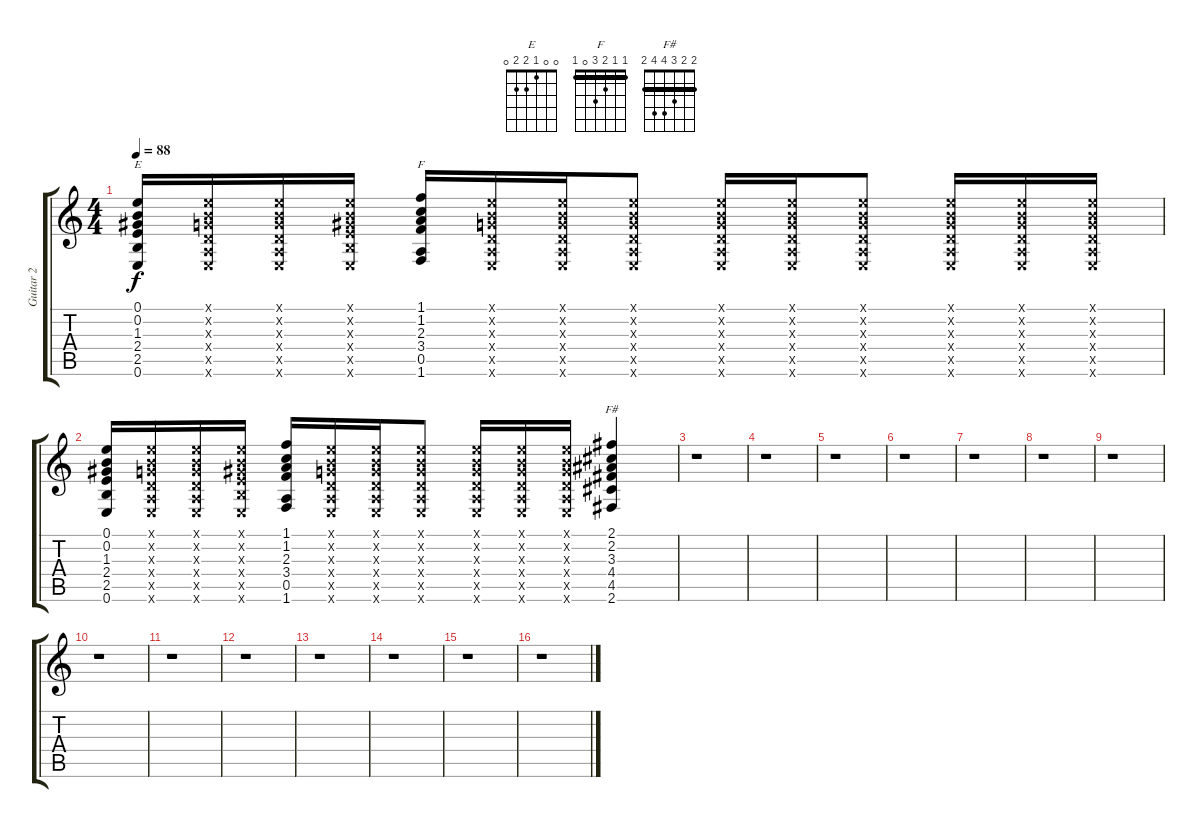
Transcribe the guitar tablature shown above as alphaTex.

\track ("Guitar 2" "Guitar 2") {instrument acousticguitarnylon}
\staff {score tabs}
\tuning (E4 B3 G3 D3 A2 E2) {hide}
\chord ("E" 0 0 1 2 2 0)
\chord ("F" 1 1 2 3 0 1) {barre 1}
\chord ("F#" 2 2 3 4 4 2) {barre 2}
\ts (4 4)
\tempo 88
\clef g2
\ks c
(0.1 0.2 1.3 2.4 2.5 0.6).16{ch "E" dy f} (0.1{x} 0.2{x} 0.3{x} 0.4{x} 0.5{x} 0.6{x}).16 (0.1{x} 0.2{x} 0.3{x} 0.4{x} 0.5{x} 0.6{x}).16 (0.1{x} 0.2{x} 1.3{x} 2.4{x} 2.5{x} 0.6{x}).16 (1.1 1.2 2.3 3.4 0.5 1.6).16{ch "F"} (0.1{x} 0.2{x} 0.3{x} 0.4{x} 0.5{x} 0.6{x}).16 (0.1{x} 0.2{x} 0.3{x} 0.4{x} 0.5{x} 0.6{x}).16 (0.1{x} 0.2{x} 0.3{x} 0.4{x} 0.5{x} 0.6{x}).8 (0.1{x} 0.2{x} 0.3{x} 0.4{x} 0.5{x} 0.6{x}).16 (0.1{x} 0.2{x} 0.3{x} 0.4{x} 0.5{x} 0.6{x}).16 (0.1{x} 0.2{x} 0.3{x} 0.4{x} 0.5{x} 0.6{x}).8 (0.1{x} 0.2{x} 0.3{x} 0.4{x} 0.5{x} 0.6{x}).16 (0.1{x} 0.2{x} 0.3{x} 0.4{x} 0.5{x} 0.6{x}).16 (0.1{x} 0.2{x} 0.3{x} 0.4{x} 0.5{x} 0.6{x}).16 |
(0.1 0.2 1.3 2.4 2.5 0.6).16 (0.1{x} 0.2{x} 0.3{x} 0.4{x} 0.5{x} 0.6{x}).16 (0.1{x} 0.2{x} 0.3{x} 0.4{x} 0.5{x} 0.6{x}).16 (0.1{x} 0.2{x} 1.3{x} 2.4{x} 2.5{x} 0.6{x}).16 (1.1 1.2 2.3 3.4 0.5 1.6).16 (0.1{x} 0.2{x} 0.3{x} 0.4{x} 0.5{x} 0.6{x}).16 (0.1{x} 0.2{x} 0.3{x} 0.4{x} 0.5{x} 0.6{x}).16 (0.1{x} 0.2{x} 0.3{x} 0.4{x} 0.5{x} 0.6{x}).8 (0.1{x} 0.2{x} 0.3{x} 0.4{x} 0.5{x} 0.6{x}).16 (0.1{x} 0.2{x} 0.3{x} 0.4{x} 0.5{x} 0.6{x}).16 (0.1{x} 0.2{x} 0.3{x} 0.4{x} 0.5{x} 0.6{x}).16 (2.1 2.2 3.3 4.4 4.5 2.6).4{ch "F#"} |
r.1 |
r.1 |
r.1 |
r.1 |
r.1 |
r.1 |
r.1 |
r.1 |
r.1 |
r.1 |
r.1 |
r.1 |
r.1 |
r.1
